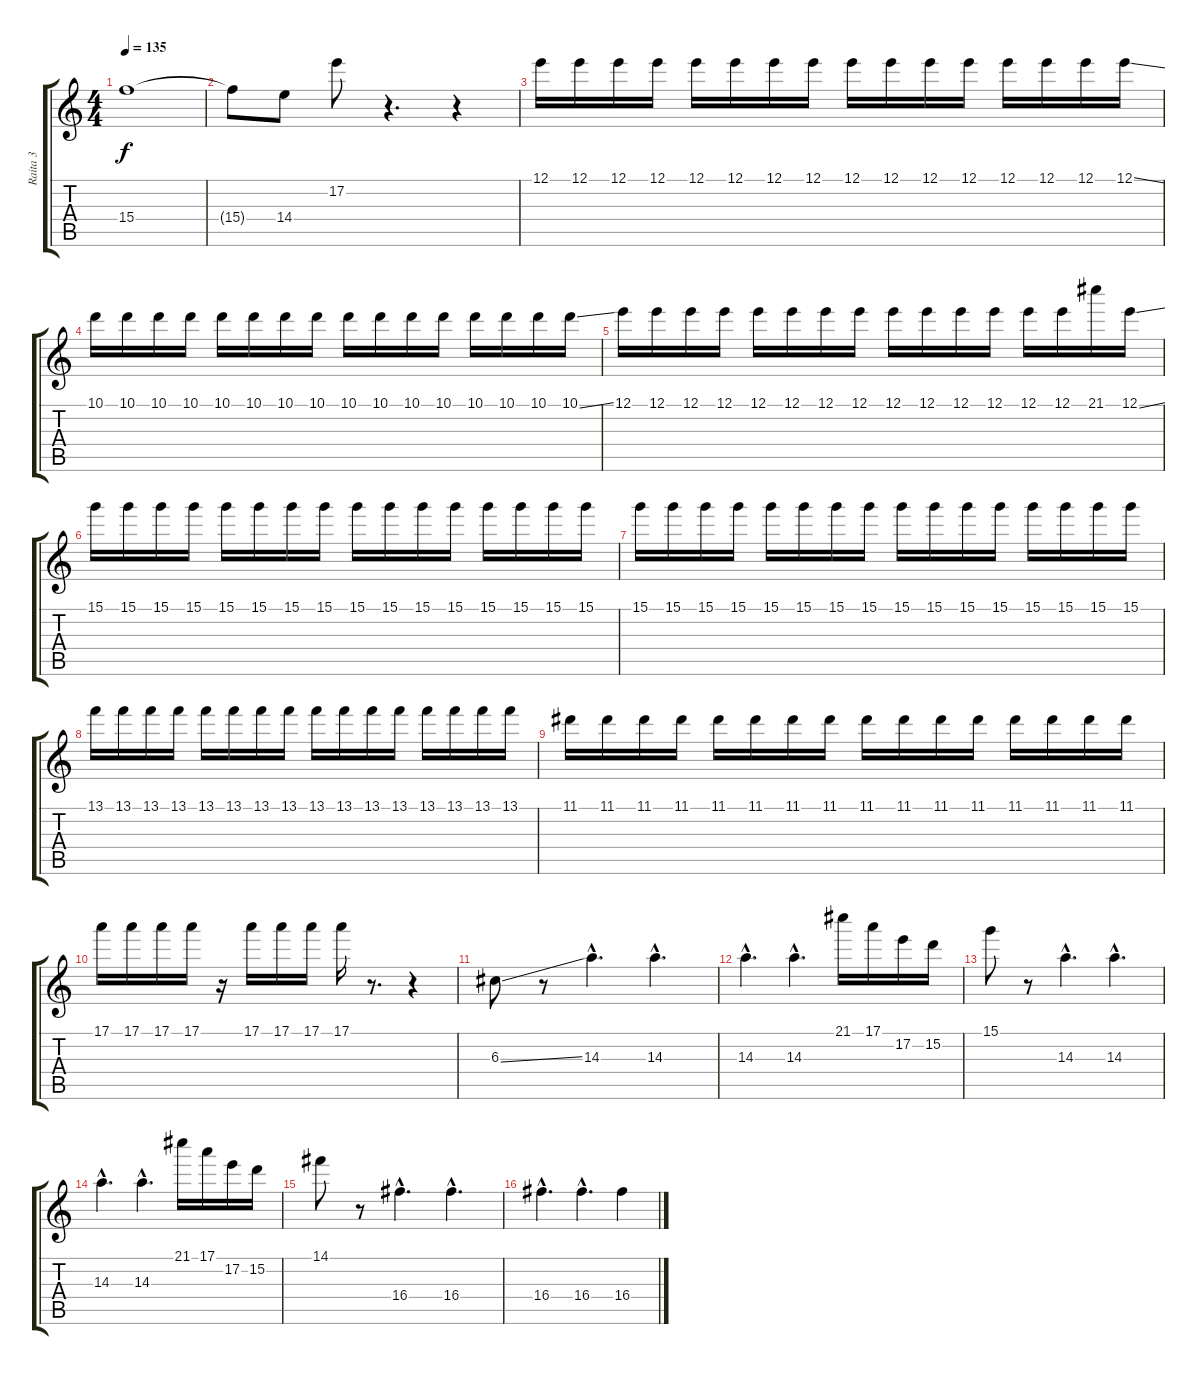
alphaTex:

\track ("Raita 3" "Raita 3") {instrument overdrivenguitar}
\staff {score tabs}
\tuning (E4 B3 G3 D3 A2 E2) {hide}
\ts (4 4)
\tempo 135
\clef g2
\ks c
15.4.1{dy f} |
15.4{t}.8 14.4.8 17.2.8 r.4{d} r.4 |
12.1.16 12.1.16 12.1.16 12.1.16 12.1.16 12.1.16 12.1.16 12.1.16 12.1.16 12.1.16 12.1.16 12.1.16 12.1.16 12.1.16 12.1.16 12.1{ss}.16 |
10.1.16 10.1.16 10.1.16 10.1.16 10.1.16 10.1.16 10.1.16 10.1.16 10.1.16 10.1.16 10.1.16 10.1.16 10.1.16 10.1.16 10.1.16 10.1{ss}.16 |
12.1.16 12.1.16 12.1.16 12.1.16 12.1.16 12.1.16 12.1.16 12.1.16 12.1.16 12.1.16 12.1.16 12.1.16 12.1.16 12.1.16 21.1.16 12.1{ss}.16 |
15.1.16 15.1.16 15.1.16 15.1.16 15.1.16 15.1.16 15.1.16 15.1.16 15.1.16 15.1.16 15.1.16 15.1.16 15.1.16 15.1.16 15.1.16 15.1.16 |
15.1.16 15.1.16 15.1.16 15.1.16 15.1.16 15.1.16 15.1.16 15.1.16 15.1.16 15.1.16 15.1.16 15.1.16 15.1.16 15.1.16 15.1.16 15.1.16 |
13.1.16 13.1.16 13.1.16 13.1.16 13.1.16 13.1.16 13.1.16 13.1.16 13.1.16 13.1.16 13.1.16 13.1.16 13.1.16 13.1.16 13.1.16 13.1.16 |
11.1.16 11.1.16 11.1.16 11.1.16 11.1.16 11.1.16 11.1.16 11.1.16 11.1.16 11.1.16 11.1.16 11.1.16 11.1.16 11.1.16 11.1.16 11.1.16 |
17.1.16 17.1.16 17.1.16 17.1.16 r.16 17.1.16 17.1.16 17.1.16 17.1.16 r.8{d} r.4 |
6.3{ss}.8 r.8 14.3{hac}.4{d} 14.3{hac}.4{d} |
14.3{hac}.4{d} 14.3{hac}.4{d} 21.1.16 17.1.16 17.2.16 15.2.16 |
15.1.8 r.8 14.3{hac}.4{d} 14.3{hac}.4{d} |
14.3{hac}.4{d} 14.3{hac}.4{d} 21.1.16 17.1.16 17.2.16 15.2.16 |
14.1.8 r.8 16.4{hac}.4{d} 16.4{hac}.4{d} |
16.4{hac}.4{d} 16.4{hac}.4{d} 16.4.4
